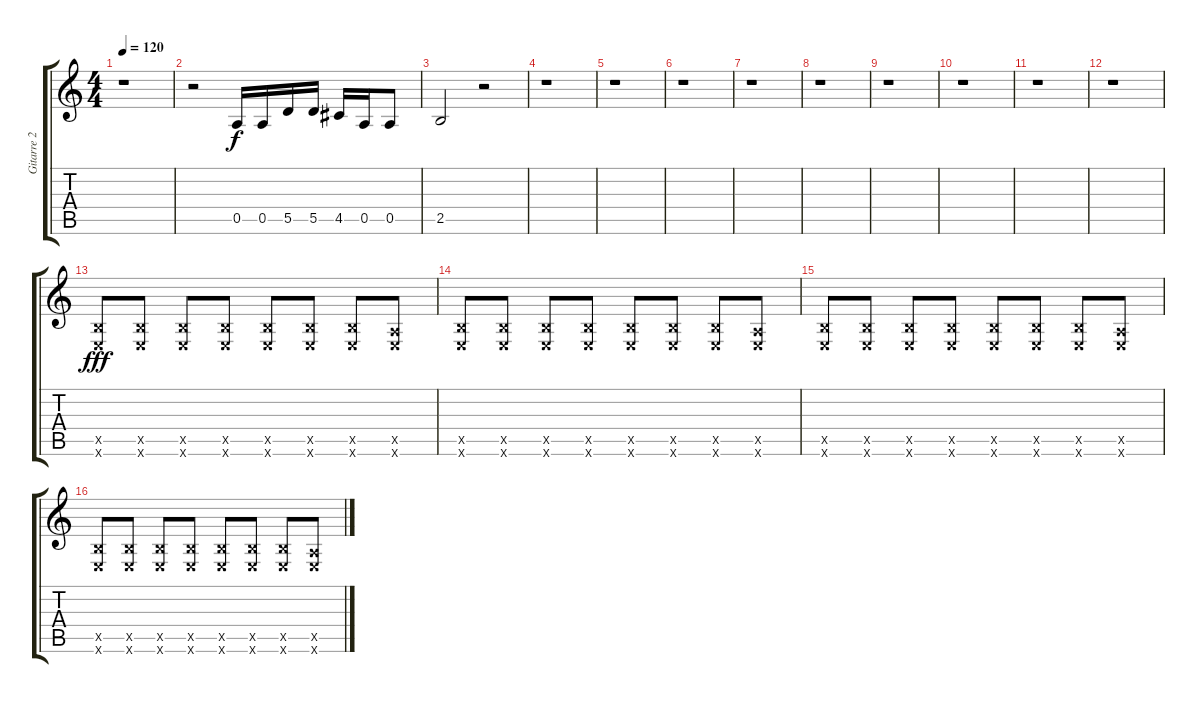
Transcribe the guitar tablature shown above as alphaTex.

\track ("Gitarre 2" "Gitarre 2") {instrument distortionguitar}
\staff {score tabs}
\tuning (E4 B3 G3 D3 A2 E2) {hide}
\ts (4 4)
\tempo 120
\clef g2
\ks c
r.1{dy f} |
r.2 0.5.16 0.5.16 5.5.16 5.5.16 4.5.16 0.5.16 0.5.8 |
2.5.2 r.2 |
r.1 |
r.1 |
r.1 |
r.1 |
r.1 |
r.1 |
r.1 |
r.1 |
r.1 |
(2.5{x} 0.6{x}).8{dy fff} (2.5{x} 0.6{x}).8 (2.5{x} 0.6{x}).8 (2.5{x} 0.6{x}).8 (2.5{x} 0.6{x}).8 (2.5{x} 0.6{x}).8 (2.5{x} 0.6{x}).8 (0.5{x} 0.6{x}).8 |
(2.5{x} 0.6{x}).8 (2.5{x} 0.6{x}).8 (2.5{x} 0.6{x}).8 (2.5{x} 0.6{x}).8 (2.5{x} 0.6{x}).8 (2.5{x} 0.6{x}).8 (2.5{x} 0.6{x}).8 (0.5{x} 0.6{x}).8 |
(2.5{x} 0.6{x}).8 (2.5{x} 0.6{x}).8 (2.5{x} 0.6{x}).8 (2.5{x} 0.6{x}).8 (2.5{x} 0.6{x}).8 (2.5{x} 0.6{x}).8 (2.5{x} 0.6{x}).8 (0.5{x} 0.6{x}).8 |
(2.5{x} 0.6{x}).8 (2.5{x} 0.6{x}).8 (2.5{x} 0.6{x}).8 (2.5{x} 0.6{x}).8 (2.5{x} 0.6{x}).8 (2.5{x} 0.6{x}).8 (2.5{x} 0.6{x}).8 (0.5{x} 0.6{x}).8
